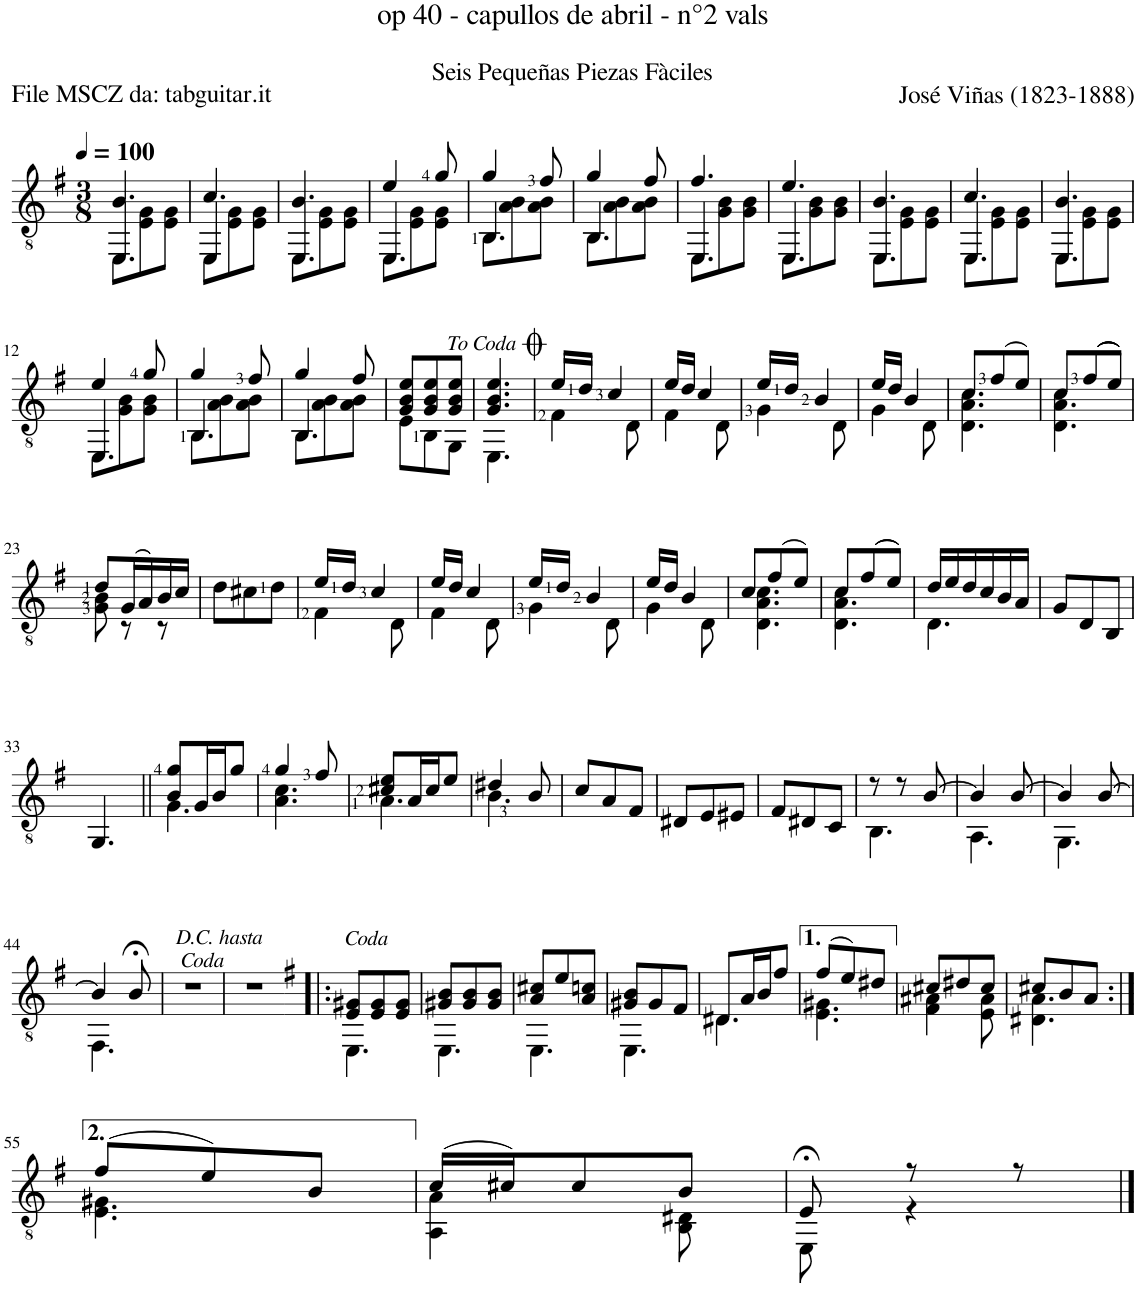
**kern
*part1
*staff1
*I"Guitar
*I'Guit.
*clefGv2
*k[f#]
*M3/8
*MM100
=1
*^
*	*^
4.B/	8EE\L	4.EE/
.	8E\ 8G\	.
.	8E\ 8G\J	.
=2	=2	=2
4.c/	8EE\L	4.EE/
.	8E\ 8G\	.
.	8E\ 8G\J	.
=3	=3	=3
4.B/	8EE\L	4.EE/
.	8E\ 8G\	.
.	8E\ 8G\J	.
=4	=4	=4
4e/	8EE\L	4.EE/
.	8E\ 8G\	.
8g/	8E\ 8G\J	.
=5	=5	=5
4g/	8BB\L	4.BB/
.	8A\ 8B\	.
8f#/	8A\ 8B\J	.
=6	=6	=6
4g/	8BB\L	4.BB/
.	8A\ 8B\	.
8f#/	8A\ 8B\J	.
=7	=7	=7
4.f#/	8EE\L	4.EE/
.	8G\ 8B\	.
.	8G\ 8B\J	.
=8	=8	=8
4.e/	8EE\L	4.EE/
.	8G\ 8B\	.
.	8G\ 8B\J	.
=9	=9	=9
4.B/	8EE\L	4.EE/
.	8E\ 8G\	.
.	8E\ 8G\J	.
=10	=10	=10
4.c/	8EE\L	4.EE/
.	8E\ 8G\	.
.	8E\ 8G\J	.
=11	=11	=11
4.B/	8EE\L	4.EE/
.	8E\ 8G\	.
.	8E\ 8G\J	.
!!LO:LB:g=z	!!	!!
=12	=12	=12
4e/	8EE\L	4.EE/
.	8G\ 8B\	.
8g/	8G\ 8B\J	.
=13	=13	=13
4g/	8BB\L	4.BB/
.	8A\ 8B\	.
8f#/	8A\ 8B\J	.
=14	=14	=14
4g/	8BB\L	4.BB/
.	8A\ 8B\	.
8f#/	8A\ 8B\J	.
*	*v	*v
=15	=15
8G/ 8B/ 8e/L	8E\L
8G/ 8B/ 8e/	8BB\
8G/ 8B/ 8e/J	8GG\J
=16	=16
4.G/ 4.B/ 4.e/	4.EE\
=17	=17
16e/LL	4F#\
16d/JJ	.
4c/	.
.	8D\
=18	=18
16e/LL	4F#\
16d/JJ	.
4c/	.
.	8D\
=19	=19
16e/LL	4G\
16d/JJ	.
4B/	.
.	8D\
=20	=20
16e/LL	4G\
16d/JJ	.
4B/	.
.	8D\
=21	=21
8c/L	4.D\ 4.A\ 4.c\
(8f#/	.
8e/J)	.
=22	=22
8c/L	4.D\ 4.A\ 4.c\
(((8f#/	.
8e/J)))	.
!!LO:LB:g=z	!!
=23	=23
8d/L	8G\ 8B\
(16G/L	8r
16A/)	.
16B/	8r
16c/JJ	.
*v	*v
=24
8d\L
8c#X\
8d\J
=25
*^
16e/LL	4F#\
16d/JJ	.
4c/	.
.	8D\
=26	=26
16e/LL	4F#\
16d/JJ	.
4c/	.
.	8D\
=27	=27
16e/LL	4G\
16d/JJ	.
4B/	.
.	8D\
=28	=28
16e/LL	4G\
16d/JJ	.
4B/	.
.	8D\
=29	=29
8c/L	4.D\ 4.A\ 4.c\
(8f#/	.
8e/J)	.
=30	=30
8c/L	4.D\ 4.A\ 4.c\
((8f#/	.
8e/J))	.
=31	=31
16d/LL	4.D\
16e/	.
16d/	.
16c/	.
16B/	.
16A/JJ	.
*v	*v
=32
8G/L
8D/
8BB/J
!!LO:LB:g=z
=33
4.GG/
=34||
*^
8B/ 8g/L	4.G\
16G/L	.
16B/J	.
8g/J	.
=35	=35
4g/	4.A\ 4.c\
8f#/	.
=36	=36
8c#X/ 8e/L	4.A\
16A/L	.
16c#/J	.
8e/J	.
=37	=37
4d#X/	4.B\
8B/	.
*v	*v
=38
8c/L
8A/
8F#/J
=39
8D#X/L
8E/
8E#X/J
=40
8F#/L
8D#X/
8C/J
=41
*^
8r	4.BB\
8r	.
[8B/	.
=42	=42
4B/]	4.AA\
[8B/	.
=43	=43
4B/]	4.GG\
[8B/	.
!!LO:LB:g=z	!!
=44	=44
4B/]	4.FF#\
8B;</	.
*v	*v
=45
!LO:TX:a:i:t=D.C. hasta
4.r
=46
4.r
=47!|:
*k[f#]
*^
8E/ 8G#X/L	4.EE\
8E/ 8G#/	.
8E/ 8G#/J	.
=48	=48
8G#X/ 8B/L	4.EE\
8G#/ 8B/	.
8G#/ 8B/J	.
=49	=49
8A/ 8c#X/L	4.EE\
8e/	.
8A/ 8cn/J	.
=50	=50
8G#X/ 8B/L	4.EE\
8G#/	.
8F#/J	.
=51	=51
8D#X/L	4.D#\
16A/L	.
16B/J	.
8f#/J	.
=52	=52
(8f#/L	4.E\ 4.G#X\
8e/)	.
8d#X/J	.
=53	=53
8c#X/L	4F#\ 4A#X\
8d#X/	.
8c#/J	8E\ 8A#\
=54	=54
8c#X/L	4.D#X\ 4.A\
8B/	.
8A/J	.
!!LO:LB:g=z	!!
=55:|!	=55:|!
(8f#/L	4.E\ 4.G#X\
8e/)	.
8B/J	.
=56	=56
(16c/LL	4AA\ 4A\
16c#X/J)	.
8c#/	.
8B/J	8BB\ 8D#X\
=57	=57
8E;</	8EE\
8r	4r
8r	.
*v	*v
==
*-
